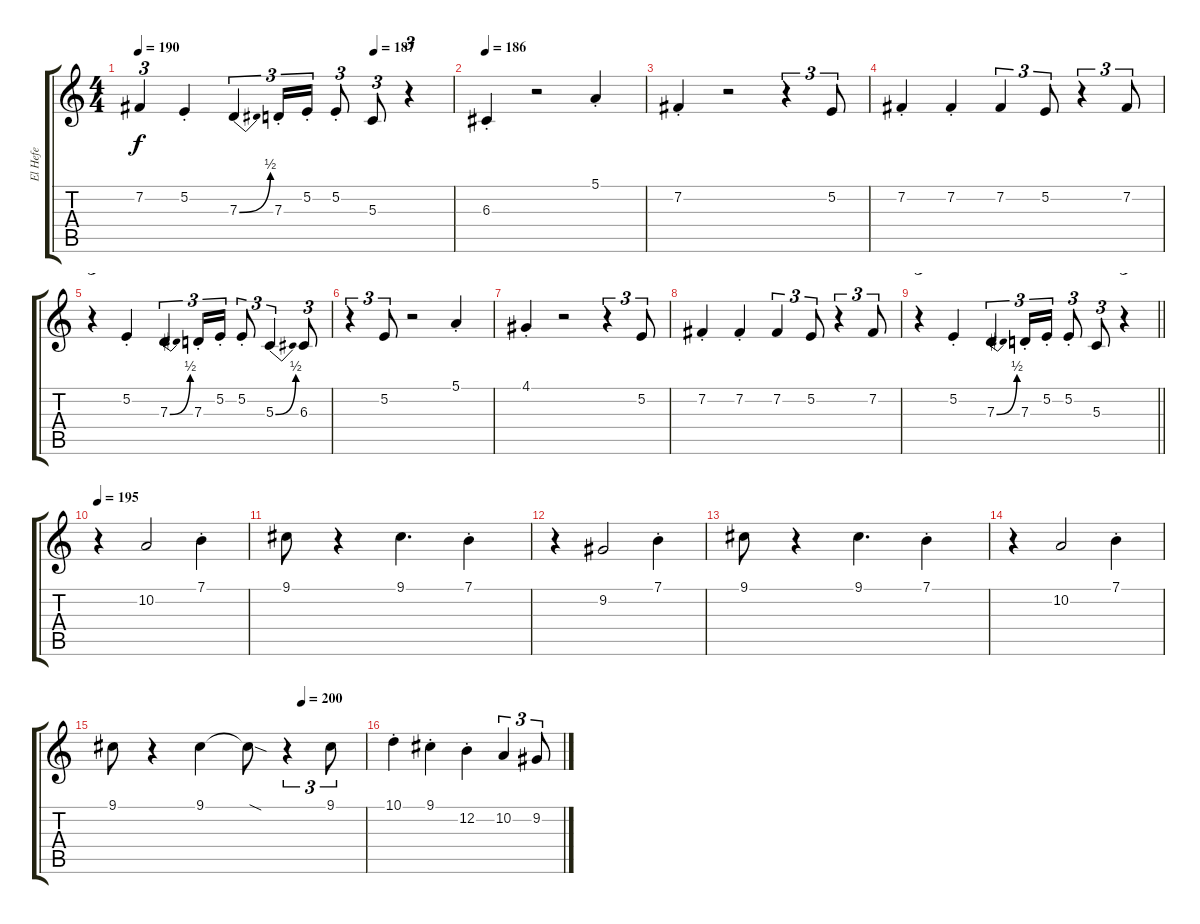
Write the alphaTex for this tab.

\track ("El Hefe" "El Hefe") {instrument trumpet}
\staff {score tabs}
\tuning (E4 B3 G3 D3 A2 E2) {hide}
\ts (4 4)
\tempo 190
\tempo (187 0.75)
\clef g2
\ks c
7.2.4{tu (3 2) dy f} 5.2{st}.4 7.3{be (bend 0 0 60 2)}.4{tu (3 2)} 7.3{st}.16{tu (3 2)} 5.2{st}.16{tu (3 2)} 5.2{st}.8{tu (3 2)} 5.3.8{tu (3 2)} r.4{tu (3 2)} |
\tempo 186
6.3{st}.4 r.2 5.1{st}.4 |
7.2{st}.4 r.2 r.4{tu (3 2)} 5.2.8{tu (3 2)} |
7.2{st}.4 7.2{st}.4 7.2.4{tu (3 2)} 5.2.8{tu (3 2)} r.4{tu (3 2)} 7.2.8{tu (3 2)} |
r.4{tu (3 2)} 5.2{st}.4 7.3{be (bend 0 0 60 2)}.4{tu (3 2)} 7.3{st}.16{tu (3 2)} 5.2{st}.16{tu (3 2)} 5.2{st}.8{tu (3 2)} 5.3{be (bend 0 0 60 2)}.4{tu (3 2)} 6.3.8{tu (3 2)} |
r.4{tu (3 2)} 5.2.8{tu (3 2)} r.2 5.1{st}.4 |
4.1{st}.4 r.2 r.4{tu (3 2)} 5.2.8{tu (3 2)} |
7.2{st}.4 7.2{st}.4 7.2.4{tu (3 2)} 5.2.8{tu (3 2)} r.4{tu (3 2)} 7.2.8{tu (3 2)} |
\barLineRight lightlight
r.4{tu (3 2)} 5.2{st}.4 7.3{be (bend 0 0 60 2)}.4{tu (3 2)} 7.3{st}.16{tu (3 2)} 5.2{st}.16{tu (3 2)} 5.2{st}.8{tu (3 2)} 5.3.8{tu (3 2)} r.4{tu (3 2)} |
\section ("" "")
\tempo 195
r.4 10.2.2 7.1{st}.4 |
9.1.8 r.4 9.1.4{d} 7.1{st}.4 |
r.4 9.2.2 7.1{st}.4 |
9.1.8 r.4 9.1.4{d} 7.1{st}.4 |
r.4 10.2.2 7.1{st}.4 |
\tempo (200 0.75)
9.1.8 r.4 9.1.4 9.1{sod t}.8 r.4{tu (3 2)} 9.1.8{tu (3 2)} |
10.1{st}.4 9.1{st}.4 12.2{st}.4 10.2.4{tu (3 2)} 9.2.8{tu (3 2)}
